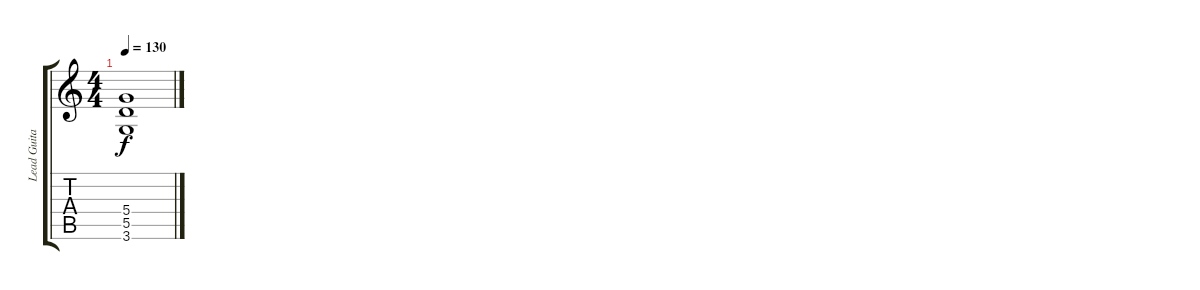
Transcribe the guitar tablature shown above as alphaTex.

\track ("Lead Guitar" "Lead Guita") {instrument distortionguitar}
\staff {score tabs}
\tuning (E4 B3 G3 D3 A2 E2) {hide}
\ts (4 4)
\tempo 130
\clef g2
\ks c
(5.4 5.5 3.6).1{dy f}
